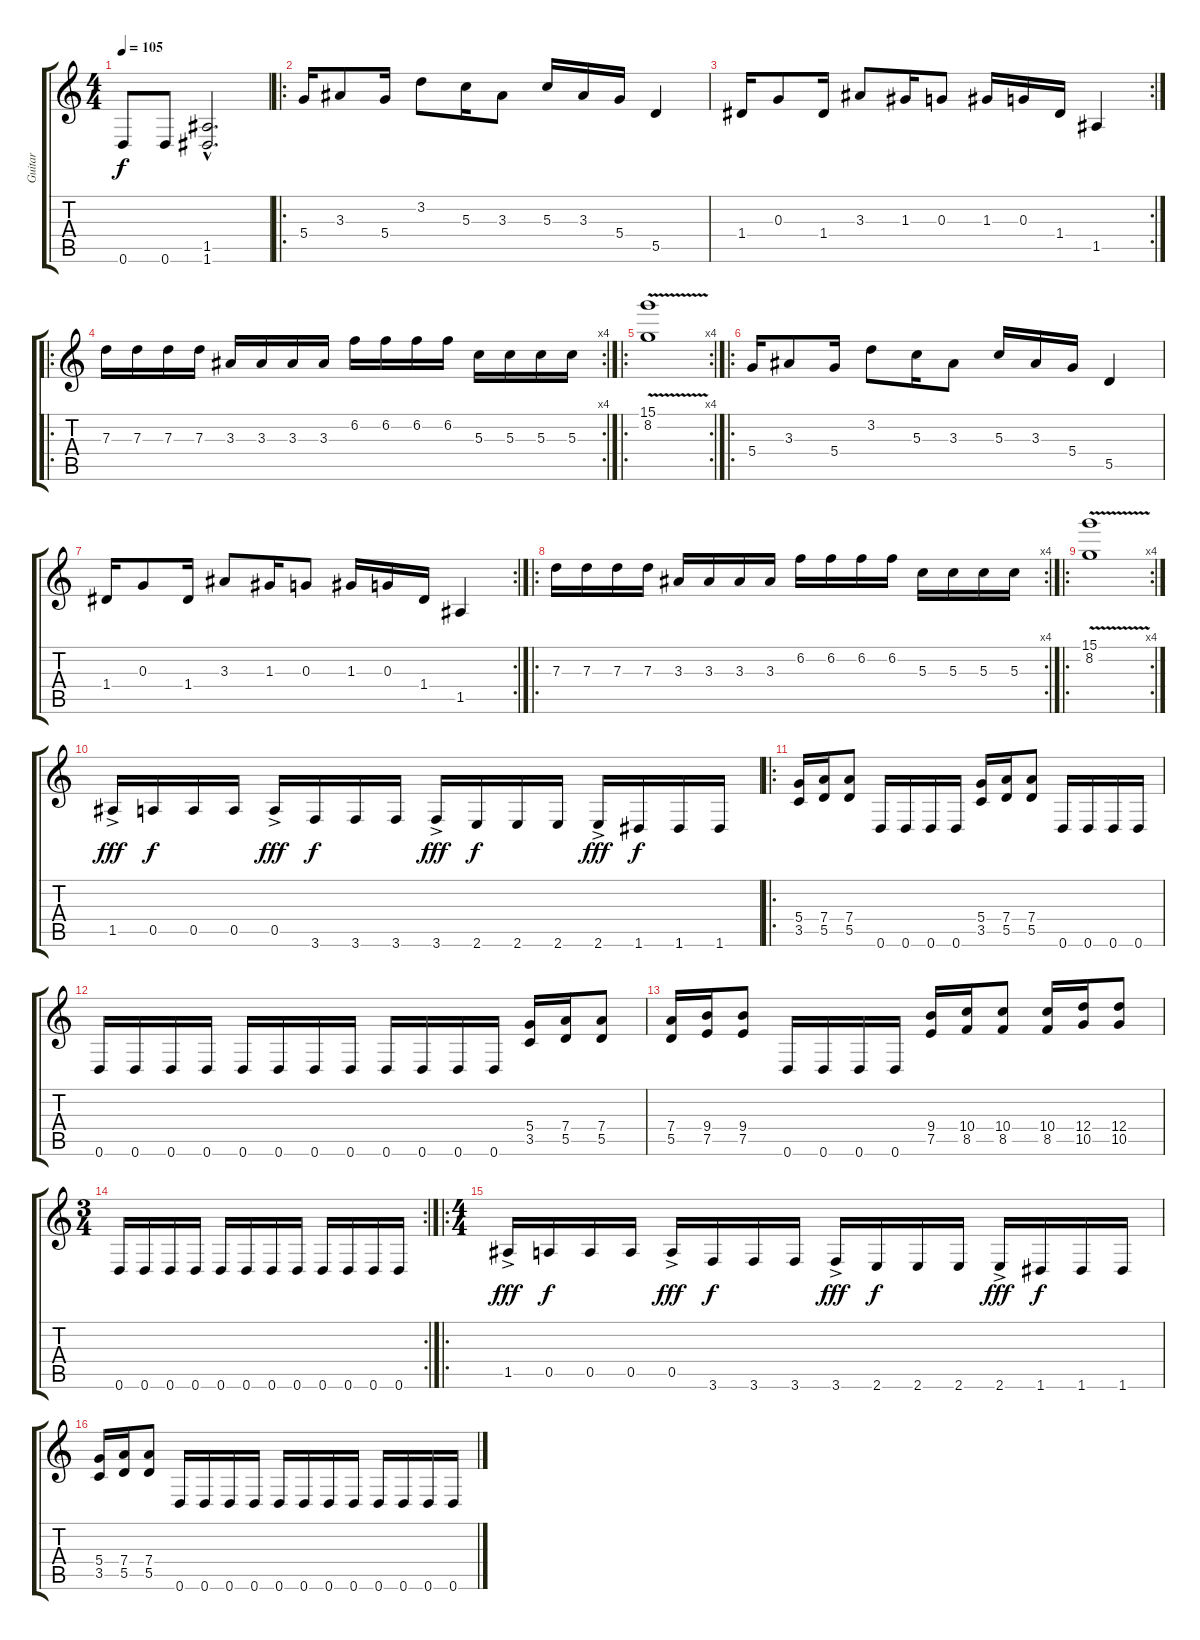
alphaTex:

\track ("Guitar" "Guitar") {instrument distortionguitar}
\staff {score tabs}
\tuning (E4 B3 G3 D3 A2 D2) {hide}
\ts (4 4)
\tempo 105
\clef g2
\ks c
0.6.8{dy f} 0.6.8 (1.5{hac} 1.6{hac}).2{d} |
\ro
5.4.16 3.3.8 5.4.16 3.2.8 5.3.16 3.3.8 5.3.16 3.3.16 5.4.16 5.5.4 |
\rc 2
1.4.16 0.3.8 1.4.16 3.3.8 1.3.16 0.3.8 1.3.16 0.3.16 1.4.16 1.5.4 |
\ro
\rc 4
7.3.16 7.3.16 7.3.16 7.3.16 3.3.16 3.3.16 3.3.16 3.3.16 6.2.16 6.2.16 6.2.16 6.2.16 5.3.16 5.3.16 5.3.16 5.3.16 |
\ro
\rc 4
(15.1{v} 8.2{v}).1 |
\ro
5.4.16 3.3.8 5.4.16 3.2.8 5.3.16 3.3.8 5.3.16 3.3.16 5.4.16 5.5.4 |
\rc 2
1.4.16 0.3.8 1.4.16 3.3.8 1.3.16 0.3.8 1.3.16 0.3.16 1.4.16 1.5.4 |
\ro
\rc 4
7.3.16 7.3.16 7.3.16 7.3.16 3.3.16 3.3.16 3.3.16 3.3.16 6.2.16 6.2.16 6.2.16 6.2.16 5.3.16 5.3.16 5.3.16 5.3.16 |
\ro
\rc 4
(15.1{v} 8.2{v}).1 |
1.5{ac}.16{dy fff} 0.5.16{dy f} 0.5.16 0.5.16 0.5{ac}.16{dy fff} 3.6.16{dy f} 3.6.16 3.6.16 3.6{ac}.16{dy fff} 2.6.16{dy f} 2.6.16 2.6.16 2.6{ac}.16{dy fff} 1.6.16{dy f} 1.6.16 1.6.16 |
\ro
(5.4 3.5).16 (7.4 5.5).16 (7.4 5.5).8 0.6.16 0.6.16 0.6.16 0.6.16 (5.4 3.5).16 (7.4 5.5).16 (7.4 5.5).8 0.6.16 0.6.16 0.6.16 0.6.16 |
0.6.16 0.6.16 0.6.16 0.6.16 0.6.16 0.6.16 0.6.16 0.6.16 0.6.16 0.6.16 0.6.16 0.6.16 (5.4 3.5).16 (7.4 5.5).16 (7.4 5.5).8 |
(7.4 5.5).16 (9.4 7.5).16 (9.4 7.5).8 0.6.16 0.6.16 0.6.16 0.6.16 (9.4 7.5).16 (10.4 8.5).16 (10.4 8.5).8 (10.4 8.5).16 (12.4 10.5).16 (12.4 10.5).8 |
\rc 2
\ts (3 4)
0.6.16 0.6.16 0.6.16 0.6.16 0.6.16 0.6.16 0.6.16 0.6.16 0.6.16 0.6.16 0.6.16 0.6.16 |
\ro
\ts (4 4)
1.5{ac}.16{dy fff} 0.5.16{dy f} 0.5.16 0.5.16 0.5{ac}.16{dy fff} 3.6.16{dy f} 3.6.16 3.6.16 3.6{ac}.16{dy fff} 2.6.16{dy f} 2.6.16 2.6.16 2.6{ac}.16{dy fff} 1.6.16{dy f} 1.6.16 1.6.16 |
(5.4 3.5).16 (7.4 5.5).16 (7.4 5.5).8 0.6.16 0.6.16 0.6.16 0.6.16 0.6.16 0.6.16 0.6.16 0.6.16 0.6.16 0.6.16 0.6.16 0.6.16
